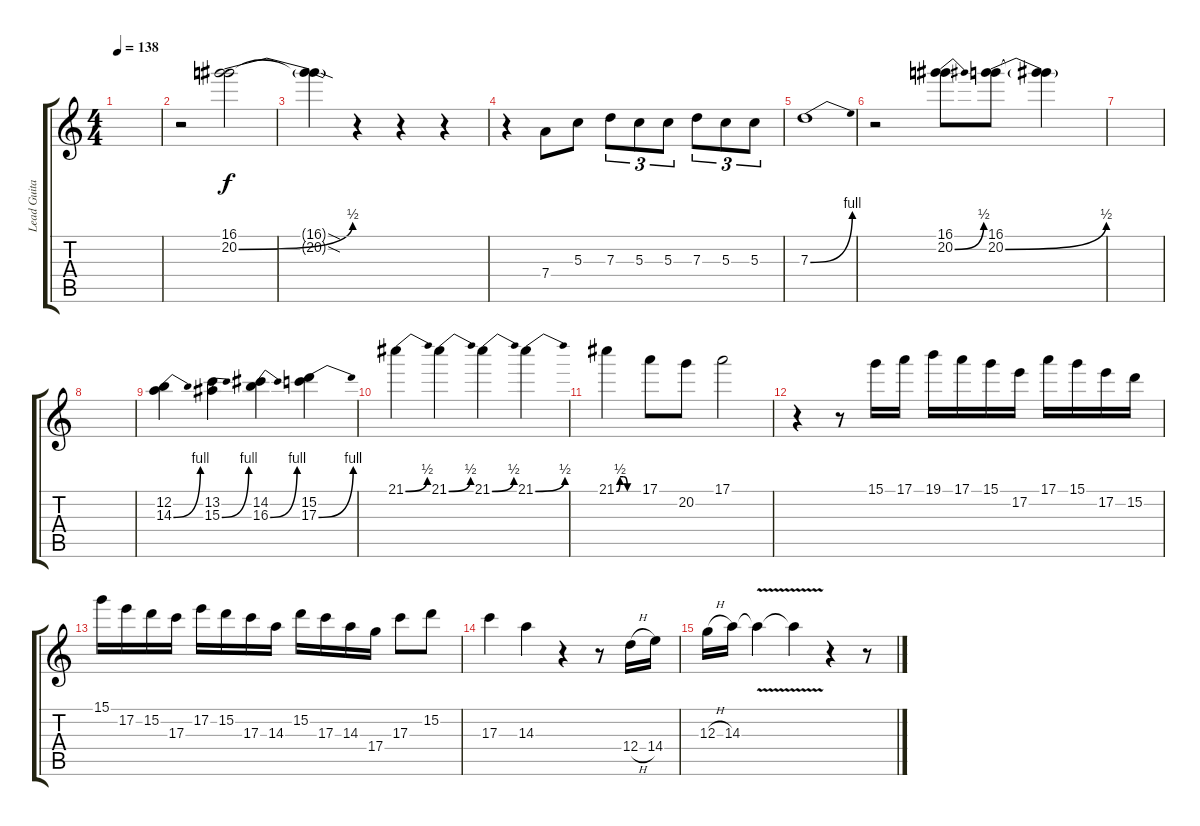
\track ("Lead Guitar" "Lead Guita") {instrument distortionguitar bank 255}
\staff {score tabs}
\tuning (E4 B3 G3 D3 A2 E2) {hide}
\ts (4 4)
\tempo 138
\clef g2
\ks c
|
r.2 (16.1 20.2{be (bend 0 0 60 2)}).2 |
(16.1{sod t} 20.2{sod t}).4 r.4 r.4 r.4 |
r.4 7.4.8 5.3.8 7.3.8{tu (3 2)} 5.3.8{tu (3 2)} 5.3.8{tu (3 2)} 7.3.8{tu (3 2)} 5.3.8{tu (3 2)} 5.3.8{tu (3 2)} |
7.3{be (bend 0 0 60 4)}.1 |
r.2 (16.1 20.2{be (bend 0 0 60 2)}).8 (16.1 20.2{be (bend 0 0 60 2)}).8 (16.1{t} 20.2{t}).4 |
|
|
(12.2 14.3{be (bend 0 0 60 4)}).4 (13.2 15.3{be (bend 0 0 60 4)}).4 (14.2 16.3{be (bend 0 0 60 4)}).4 (15.2 17.3{be (bend 0 0 60 4)}).4 |
21.1{be (bend 0 0 60 2)}.4 21.1{be (bend 0 0 60 2)}.4 21.1{be (bend 0 0 60 2)}.4 21.1{be (bend 0 0 60 2)}.4 |
21.1{be (custom 0 0 10 2 20 2 30 0 60 0)}.4 17.1.8 20.2.8 17.1.2 |
r.4 r.8 15.1.16 17.1.16 19.1.16 17.1.16 15.1.16 17.2.16 17.1.16 15.1.16 17.2.16 15.2.16 |
15.1.16 17.2.16 15.2.16 17.3.16 17.2.16 15.2.16 17.3.16 14.3.16 15.2.16 17.3.16 14.3.16 17.4.16 17.3.8 15.2.8 |
17.3.4 14.3.4 r.4 r.8 12.4{h}.16 14.4.16 |
12.3{h}.16 14.3.16 14.3{v t}.4 14.3{t}.4 r.4 r.8
